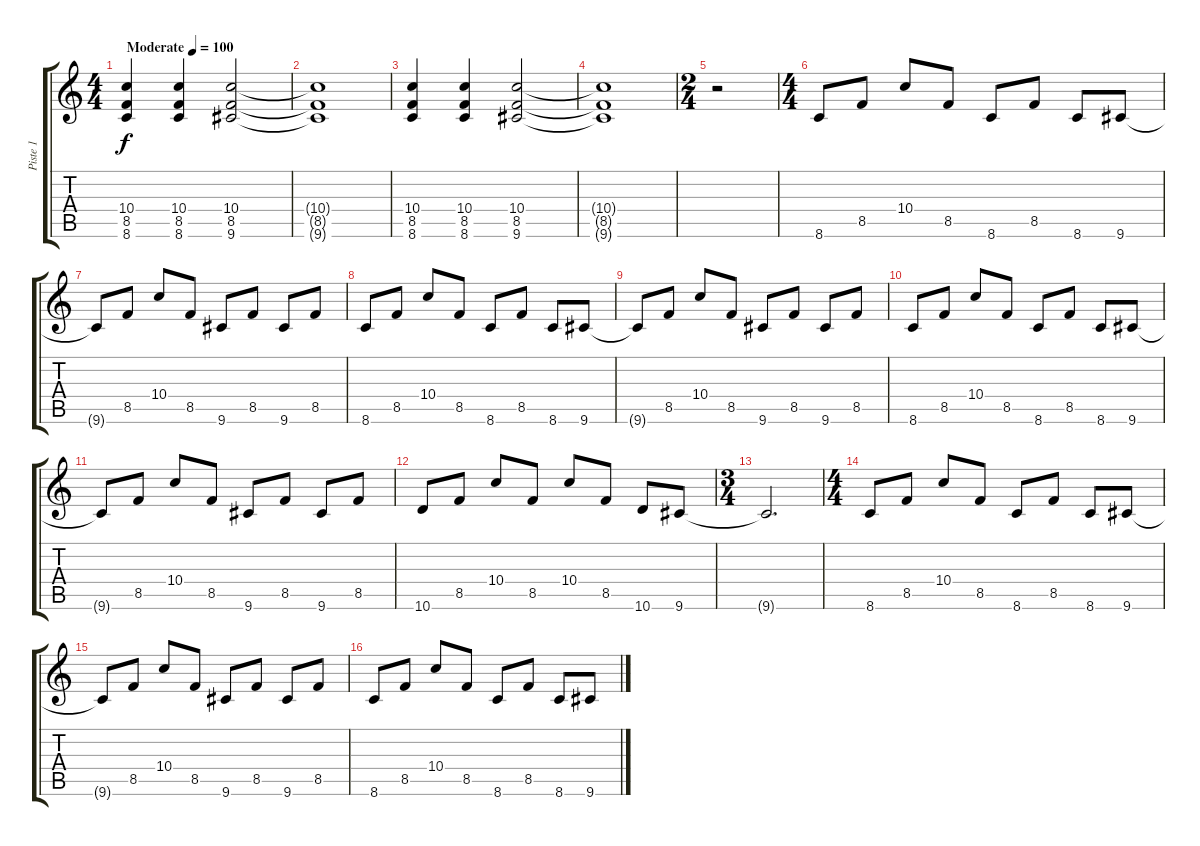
\track ("Piste 1" "Piste 1") {instrument acousticguitarsteel}
\staff {score tabs}
\tuning (E4 B3 G3 D3 A2 E2) {hide}
\ts (4 4)
\tempo (100 "Moderate")
\clef g2
\ks c
(10.4 8.5 8.6).4{dy f instrument acousticguitarsteel} (10.4 8.5 8.6).4 (10.4 8.5 9.6).2 |
(10.4{t} 8.5{t} 9.6{t}).1 |
(10.4 8.5 8.6).4 (10.4 8.5 8.6).4 (10.4 8.5 9.6).2 |
(10.4{t} 8.5{t} 9.6{t}).1 |
\ts (2 4)
r.2 |
\ts (4 4)
8.6.8{instrument electricguitarjazz} 8.5.8 10.4.8 8.5.8 8.6.8 8.5.8 8.6.8 9.6.8 |
9.6{t}.8 8.5.8 10.4.8 8.5.8 9.6.8 8.5.8 9.6.8 8.5.8 |
8.6.8 8.5.8 10.4.8 8.5.8 8.6.8 8.5.8 8.6.8 9.6.8 |
9.6{t}.8 8.5.8 10.4.8 8.5.8 9.6.8 8.5.8 9.6.8 8.5.8 |
8.6.8 8.5.8 10.4.8 8.5.8 8.6.8 8.5.8 8.6.8 9.6.8 |
9.6{t}.8 8.5.8 10.4.8 8.5.8 9.6.8 8.5.8 9.6.8 8.5.8 |
10.6.8 8.5.8 10.4.8 8.5.8 10.4.8 8.5.8 10.6.8 9.6.8 |
\ts (3 4)
9.6{t}.2{d} |
\ts (4 4)
8.6.8 8.5.8 10.4.8 8.5.8 8.6.8 8.5.8 8.6.8 9.6.8 |
9.6{t}.8 8.5.8 10.4.8 8.5.8 9.6.8 8.5.8 9.6.8 8.5.8 |
8.6.8 8.5.8 10.4.8 8.5.8 8.6.8 8.5.8 8.6.8 9.6.8
